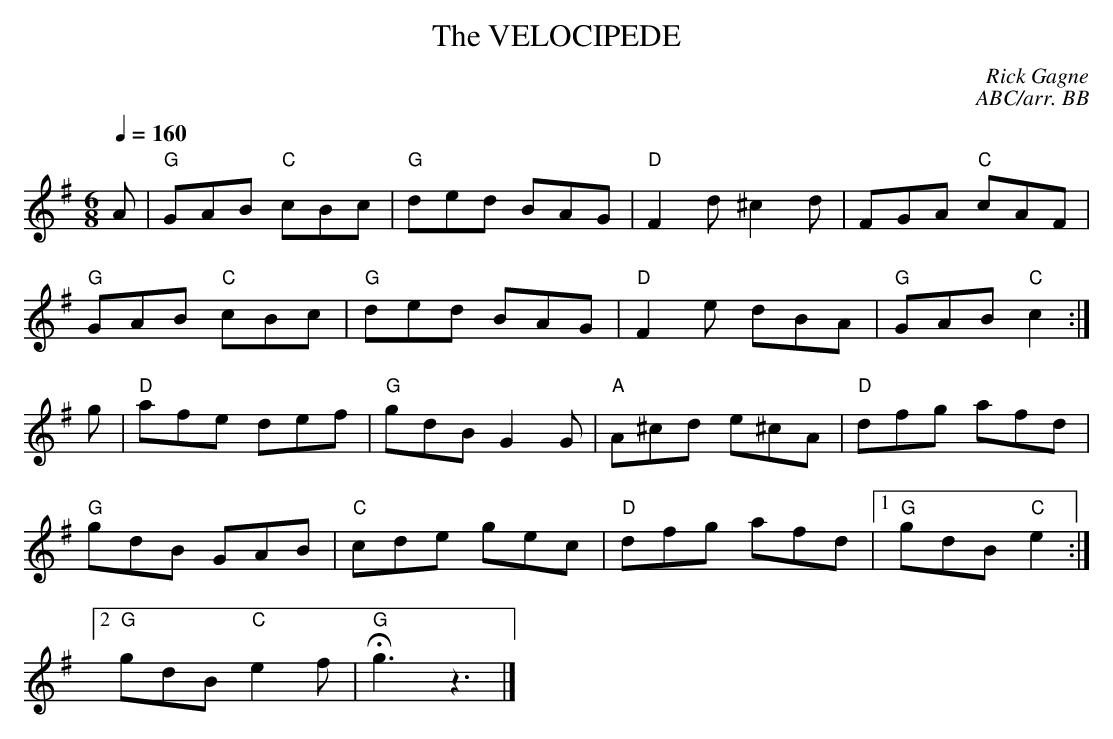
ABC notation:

X:1
T: VELOCIPEDE, The
C: Rick Gagne
C:ABC/arr. BB
M: 6/8
Q:1/4=160
K: G
A | "G"GAB "C"cBc | "G"ded BAG | "D"F2d ^c2d | FGA "C"cAF |
"G"GAB "C"cBc | "G"ded BAG | "D"F2e dBA | "G"GAB "C"c2 :|
g | "D"afe def | "G"gdB G2G | "A"A^cd e^cA | "D"dfg afd |
"G"gdB GAB | "C"cde gec | "D"dfg afd |1 "G"gdB "C"e2 :|
[2  "G"gdB "C"e2f|"G"Hg3z3|]
